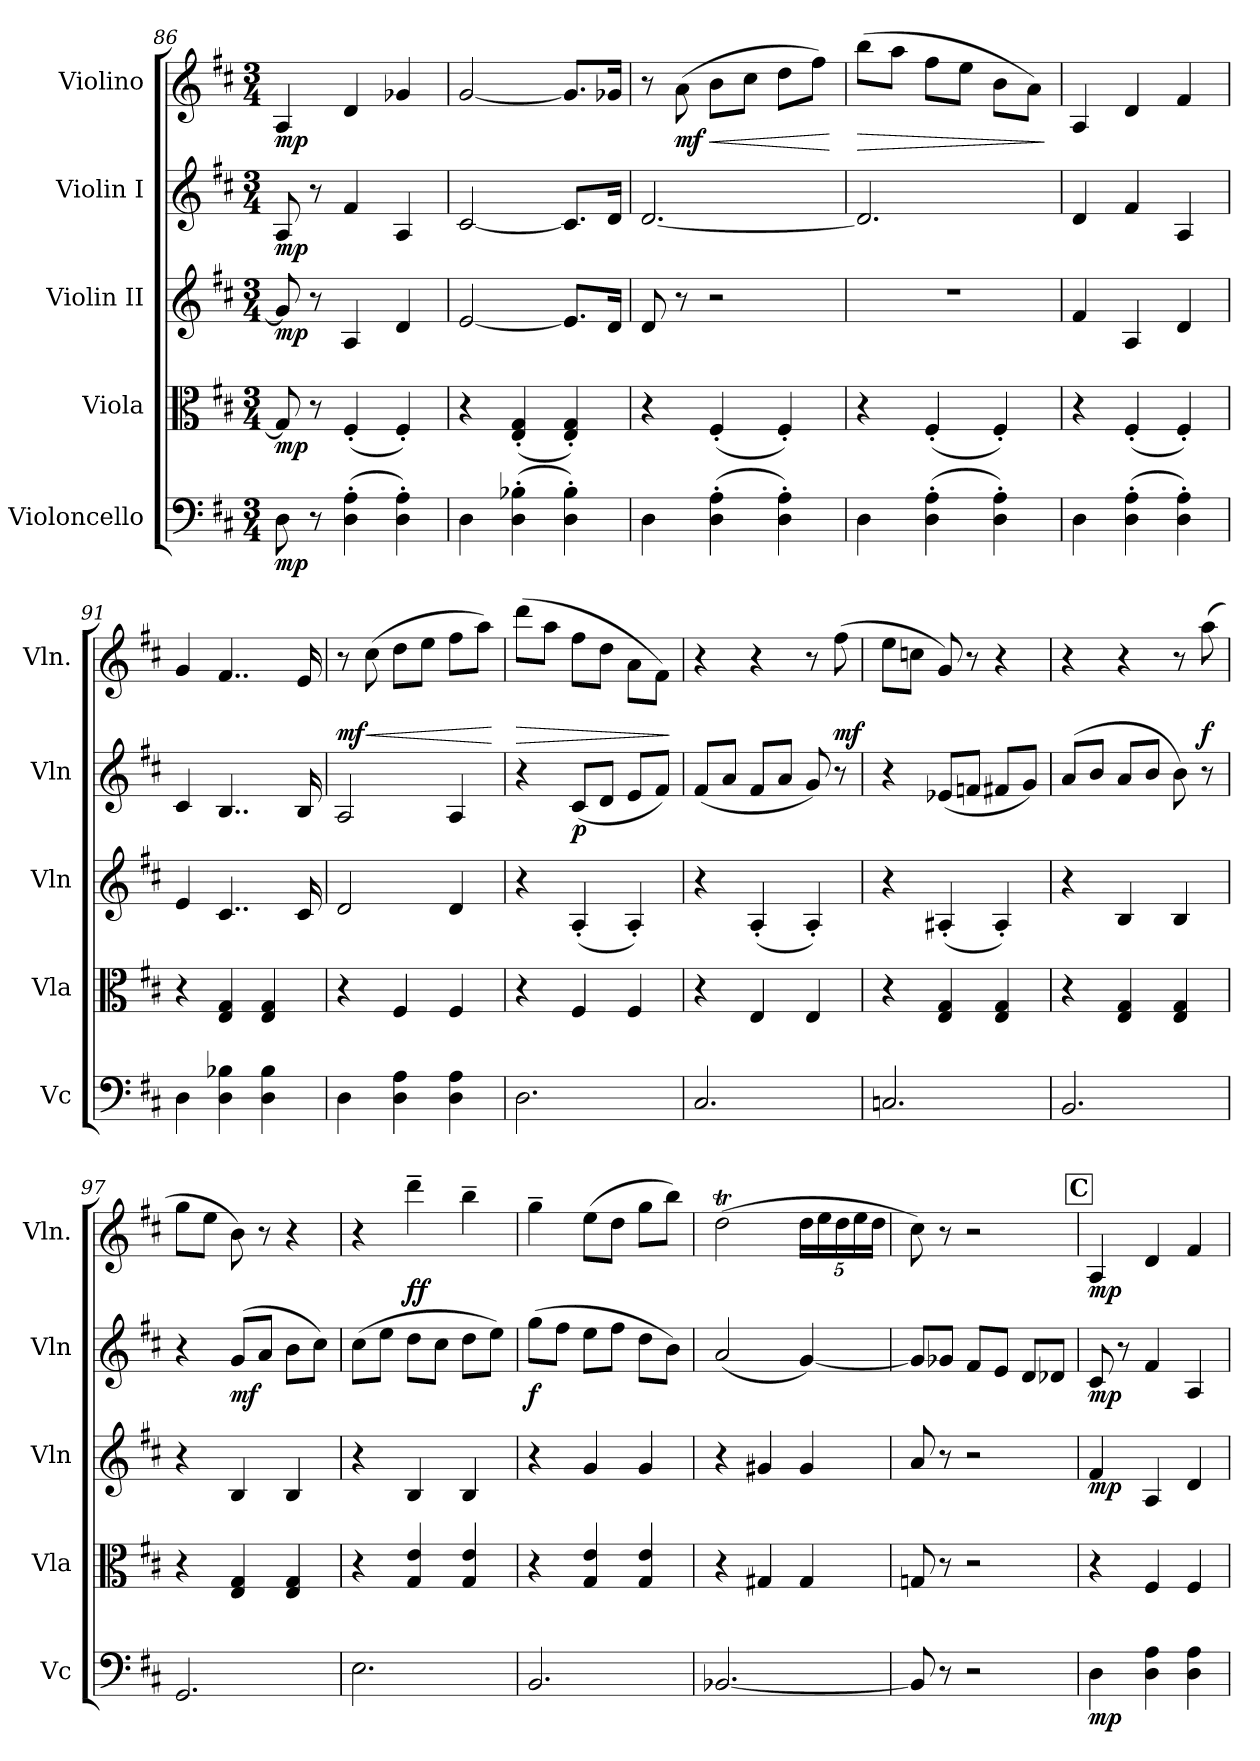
**kern	**dynam	**kern	**dynam	**kern	**dynam	**kern	**dynam	**kern	**dynam
*part5	*part5	*part4	*part4	*part3	*part3	*part2	*part2	*part1	*part1
*staff5	*staff5	*staff4	*staff4	*staff3	*staff3	*staff2	*staff2	*staff1	*staff1
*I"Violoncello	*	*I"Viola	*	*I"Violin II	*	*I"Violin I	*	*I"Violino	*
*I'Vc	*	*I'Vla	*	*I'Vln	*	*I'Vln	*	*I'Vln.	*
!!LO:LB:g=z
*clefF4	*	*clefC3	*	*clefG2	*	*clefG2	*	*clefG2	*
*k[f#c#]	*	*k[f#c#]	*	*k[f#c#]	*	*k[f#c#]	*	*k[f#c#]	*
*M3/4	*	*M3/4	*	*M3/4	*	*M3/4	*	*M3/4	*
=86	=86	=86	=86	=86	=86	=86	=86	=86	=86
!	!LO:DY:b	!	!LO:DY:b	!	!LO:DY:b	!	!LO:DY:b	!	!LO:DY:b
8D\	mp	8G/]	mp	8g/]	mp	8A/	mp	4A/	mp
8r	.	8r	.	8r	.	8r	.	.	.
(4D\' 4A\'	.	(4F#'/	.	4A/	.	4f#/	.	4d/	.
4D\' 4A\')	.	4F#'/)	.	4d/	.	4A/	.	4g-X/	.
=87	=87	=87	=87	=87	=87	=87	=87	=87	=87
4D\	.	4r	.	[2e/	.	[2c#/	.	[2g/	.
(4D\' 4B-X\'	.	(4E/' 4G/'	.	.	.	.	.	.	.
4D\' 4B-\')	.	4E/' 4G/')	.	8.e/L]	.	8.c#/L]	.	8.g/L]	.
.	.	.	.	16d/Jk	.	16d/Jk	.	16g-X/Jk	.
=88	=88	=88	=88	=88	=88	=88	=88	=88	=88
4D\	.	4r	.	8d/	.	[2.d/	.	8r	.
!	!	!	!	!	!	!	!	!	!LO:HP:b
!	!	!	!	!	!	!	!	!	!LO:DY:n=1:b
.	.	.	.	8r	.	.	.	(8a\	< mf
(4D\' 4A\'	.	(4F#'/	.	2r	.	.	.	8b\L	.
.	.	.	.	.	.	.	.	8cc#\J	.
4D\' 4A\')	.	4F#'/)	.	.	.	.	.	8dd\L	.
.	.	.	.	.	.	.	.	8ff#\J)	.
.	.	.	.	.	.	.	.	.	[
=89	=89	=89	=89	=89	=89	=89	=89	=89	=89
!	!	!	!	!	!	!	!	!	!LO:HP:b
4D\	.	4r	.	2.r	.	2.d/]	.	(8bb\L	>
.	.	.	.	.	.	.	.	8aa\J	.
(4D\' 4A\'	.	(4F#'/	.	.	.	.	.	8ff#\L	.
.	.	.	.	.	.	.	.	8ee\J	.
4D\' 4A\')	.	4F#'/)	.	.	.	.	.	8b\L	.
.	.	.	.	.	.	.	.	8a\J)	.
.	.	.	.	.	.	.	.	.	]
=90	=90	=90	=90	=90	=90	=90	=90	=90	=90
4D\	.	4r	.	4f#/	.	4d/	.	4A/	.
(4D\' 4A\'	.	(4F#'/	.	4A/	.	4f#/	.	4d/	.
4D\' 4A\')	.	4F#'/)	.	4d/	.	4A/	.	4f#/	.
=91	=91	=91	=91	=91	=91	=91	=91	=91	=91
4D\	.	4r	.	4e/	.	4c#/	.	4g/	.
4D\ 4B-X\	.	4E/ 4G/	.	4..c#/	.	4..B/	.	4..f#/	.
4D\ 4B-\	.	4E/ 4G/	.	.	.	.	.	.	.
.	.	.	.	16c#/	.	16B/	.	16e/	.
=92	=92	=92	=92	=92	=92	=92	=92	=92	=92
!	!	!	!	!	!	!	!	!	!LO:DY:b
4D\	.	4r	.	2d/	.	2A/	.	8r	mf
!	!	!	!	!	!	!	!	!	!LO:HP:b
.	.	.	.	.	.	.	.	(8cc#\	<
4D\ 4A\	.	4F#/	.	.	.	.	.	8dd\L	.
.	.	.	.	.	.	.	.	8ee\J	.
4D\ 4A\	.	4F#/	.	4d/	.	4A/	.	8ff#\L	.
.	.	.	.	.	.	.	.	8aa\J)	.
.	.	.	.	.	.	.	.	.	[
!!LO:PB:g=z
=93	=93	=93	=93	=93	=93	=93	=93	=93	=93
!	!	!	!	!	!	!	!	!	!LO:HP:b
2.D\	.	4r	.	4r	.	4r	.	(8ddd\L	>
.	.	.	.	.	.	.	.	8aa\J	.
!	!	!	!	!	!	!	!LO:DY:b	!	!
.	.	4F#/	.	(4A'/	.	(8c#/L	p	8ff#\L	.
.	.	.	.	.	.	8d/J	.	8dd\J	.
.	.	4F#/	.	4A'/)	.	8e/L	.	8a\L	.
.	.	.	.	.	.	8f#/J)	.	8f#\J)	.
.	.	.	.	.	.	.	.	.	]
=94	=94	=94	=94	=94	=94	=94	=94	=94	=94
2.C#/	.	4r	.	4r	.	(8f#/L	.	4r	.
.	.	.	.	.	.	8a/J	.	.	.
.	.	4E/	.	(4A'/	.	8f#/L	.	4r	.
.	.	.	.	.	.	8a/J	.	.	.
.	.	4E/	.	4A'/)	.	8g/)	.	8r	.
!	!	!	!	!	!	!	!	!	!LO:DY:b
.	.	.	.	.	.	8r	.	(8ff#\	mf
=95	=95	=95	=95	=95	=95	=95	=95	=95	=95
2.Cn/	.	4r	.	4r	.	4r	.	8ee\L	.
.	.	.	.	.	.	.	.	8ccn\J	.
.	.	4E/ 4G/	.	(4A#X'/	.	(8e-X/L	.	8g/)	.
.	.	.	.	.	.	8fn/J	.	8r	.
.	.	4E/ 4G/	.	4A#'/)	.	8f#X/L	.	4r	.
.	.	.	.	.	.	8g/J)	.	.	.
=96	=96	=96	=96	=96	=96	=96	=96	=96	=96
2.BB/	.	4r	.	4r	.	(8a/L	.	4r	.
.	.	.	.	.	.	8b/J	.	.	.
.	.	4E/ 4G/	.	4B/	.	8a/L	.	4r	.
.	.	.	.	.	.	8b/J	.	.	.
.	.	4E/ 4G/	.	4B/	.	8b\)	.	8r	.
!	!	!	!	!	!	!	!	!	!LO:DY:b
.	.	.	.	.	.	8r	.	(8aa\	f
=97	=97	=97	=97	=97	=97	=97	=97	=97	=97
2.GG/	.	4r	.	4r	.	4r	.	8gg\L	.
.	.	.	.	.	.	.	.	8ee\J	.
!	!	!	!	!	!	!	!LO:DY:b	!	!
.	.	4E/ 4G/	.	4B/	.	(8g/L	mf	8b\)	.
.	.	.	.	.	.	8a/J	.	8r	.
.	.	4E/ 4G/	.	4B/	.	8b\L	.	4r	.
.	.	.	.	.	.	8cc#\J)	.	.	.
=98	=98	=98	=98	=98	=98	=98	=98	=98	=98
2.E\	.	4r	.	4r	.	(8cc#\L	.	4r	.
.	.	.	.	.	.	8ee\J	.	.	.
!	!	!	!	!	!	!	!	!	!LO:DY:b
.	.	4G/ 4e/	.	4B/	.	8dd\L	.	4ddd~\	ff
.	.	.	.	.	.	8cc#\J	.	.	.
.	.	4G/ 4e/	.	4B/	.	8dd\L	.	4bb~\	.
.	.	.	.	.	.	8ee\J)	.	.	.
!!LO:LB:g=z
=99	=99	=99	=99	=99	=99	=99	=99	=99	=99
!	!	!	!	!	!	!	!LO:DY:b	!	!
2.BB/	.	4r	.	4r	.	(8gg\L	f	4gg~\	.
.	.	.	.	.	.	8ff#\J	.	.	.
.	.	4G/ 4e/	.	4g/	.	8ee\L	.	(8ee\L	.
.	.	.	.	.	.	8ff#\J	.	8dd\J	.
.	.	4G/ 4e/	.	4g/	.	8dd\L	.	8gg\L	.
.	.	.	.	.	.	8b\J)	.	8bb\J)	.
=100	=100	=100	=100	=100	=100	=100	=100	=100	=100
[2.BB-X/	.	4r	.	4r	.	(2a/	.	(2ddT\	.
.	.	4G#X/	.	4g#X/	.	.	.	.	.
*	*	*	*	*	*	*	*	*Xbrackettup	*
.	.	4G#/	.	4g#/	.	[4g/)	.	20dd\LL	.
.	.	.	.	.	.	.	.	20ee\	.
.	.	.	.	.	.	.	.	20dd\	.
.	.	.	.	.	.	.	.	20ee\	.
.	.	.	.	.	.	.	.	20dd\JJ	.
=101	=101	=101	=101	=101	=101	=101	=101	=101	=101
8BB-/]	.	8Gn/	.	8a/	.	8g/L]	.	8cc#\)	.
8r	.	8r	.	8r	.	8g-X/J	.	8r	.
2r	.	2r	.	2r	.	8f#/L	.	2r	.
.	.	.	.	.	.	8e/J	.	.	.
.	.	.	.	.	.	8d/L	.	.	.
.	.	.	.	.	.	8d-X/J	.	.	.
!!LO:REH:place=s1:a:B:fs=14:t=C
=102	=102	=102	=102	=102	=102	=102	=102	=102	=102
!	!LO:DY:b	!	!	!	!LO:DY:b	!	!LO:DY:b	!	!LO:DY:b
4D\	mp	4r	.	4f#/	mp	8c#/	mp	4A/	mp
.	.	.	.	.	.	8r	.	.	.
4D\ 4A\	.	4F#/	.	4A/	.	4f#/	.	4d/	.
4D\ 4A\	.	4F#/	.	4d/	.	4A/	.	4f#/	.
=	=	=	=	=	=	=	=	=	=
*-	*-	*-	*-	*-	*-	*-	*-	*-	*-
